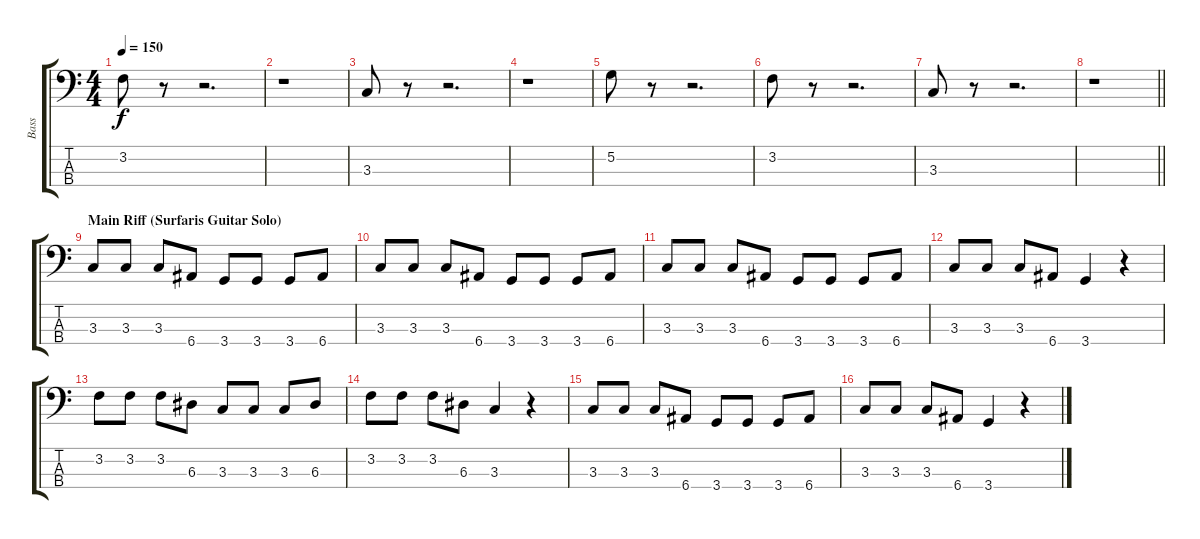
\track ("Bass" "Bass") {instrument electricbassfinger}
\staff {score tabs}
\tuning (G2 D2 A1 E1) {hide}
\ts (4 4)
\tempo 150
\clef f4
\ks c
3.2.8{dy f} r.8 r.2{d} |
r.1 |
3.3.8 r.8 r.2{d} |
r.1 |
5.2.8 r.8 r.2{d} |
3.2.8 r.8 r.2{d} |
3.3.8 r.8 r.2{d} |
\barLineRight lightlight
r.1 |
\section ("" "Main Riff (Surfaris Guitar Solo)")
3.3.8 3.3.8 3.3.8 6.4.8 3.4.8 3.4.8 3.4.8 6.4.8 |
3.3.8 3.3.8 3.3.8 6.4.8 3.4.8 3.4.8 3.4.8 6.4.8 |
3.3.8 3.3.8 3.3.8 6.4.8 3.4.8 3.4.8 3.4.8 6.4.8 |
3.3.8 3.3.8 3.3.8 6.4.8 3.4.4 r.4 |
3.2.8 3.2.8 3.2.8 6.3.8 3.3.8 3.3.8 3.3.8 6.3.8 |
3.2.8 3.2.8 3.2.8 6.3.8 3.3.4 r.4 |
3.3.8 3.3.8 3.3.8 6.4.8 3.4.8 3.4.8 3.4.8 6.4.8 |
3.3.8 3.3.8 3.3.8 6.4.8 3.4.4 r.4
